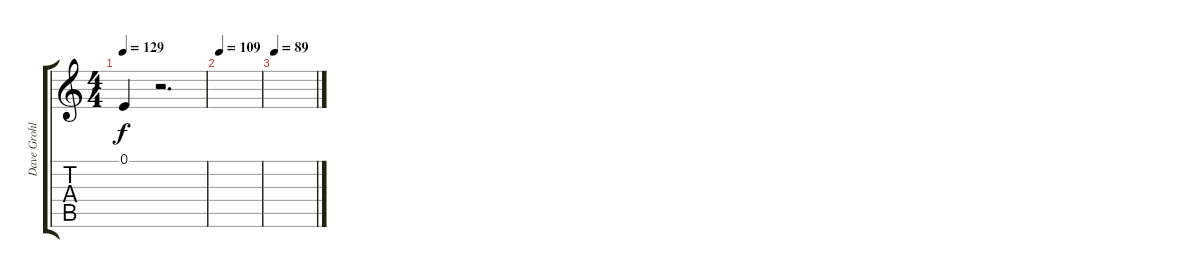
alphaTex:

\track ("Dave Grohl (Backing Vocals)" "Dave Grohl") {instrument flute}
\staff {score tabs}
\tuning (E4 B3 G3 D3 A2 E2) {hide}
\ts (4 4)
\tempo 129
\clef g2
\ks c
0.1{t}.4{dy f} r.2{d} |
\tempo 109
|
\tempo 89
